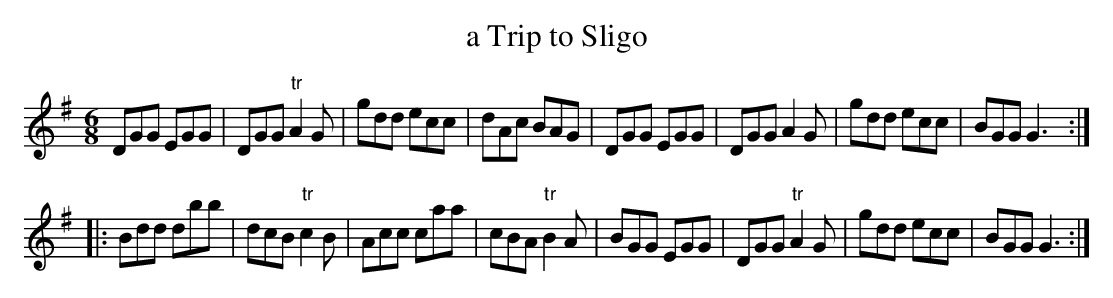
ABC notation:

X:1
T:a Trip to Sligo
M:6/8
K:G major
DGG EGG| DGG "tr"A2G| gdd ecc| dAc BAG|\
DGG EGG| DGG A2G| gdd ecc| BGG G3::
Bdd dbb| dcB "tr"c2B| Acc caa| cBA "tr"B2A|\
BGG EGG| DGG "tr"A2G| gdd ecc| BGG G3:|
